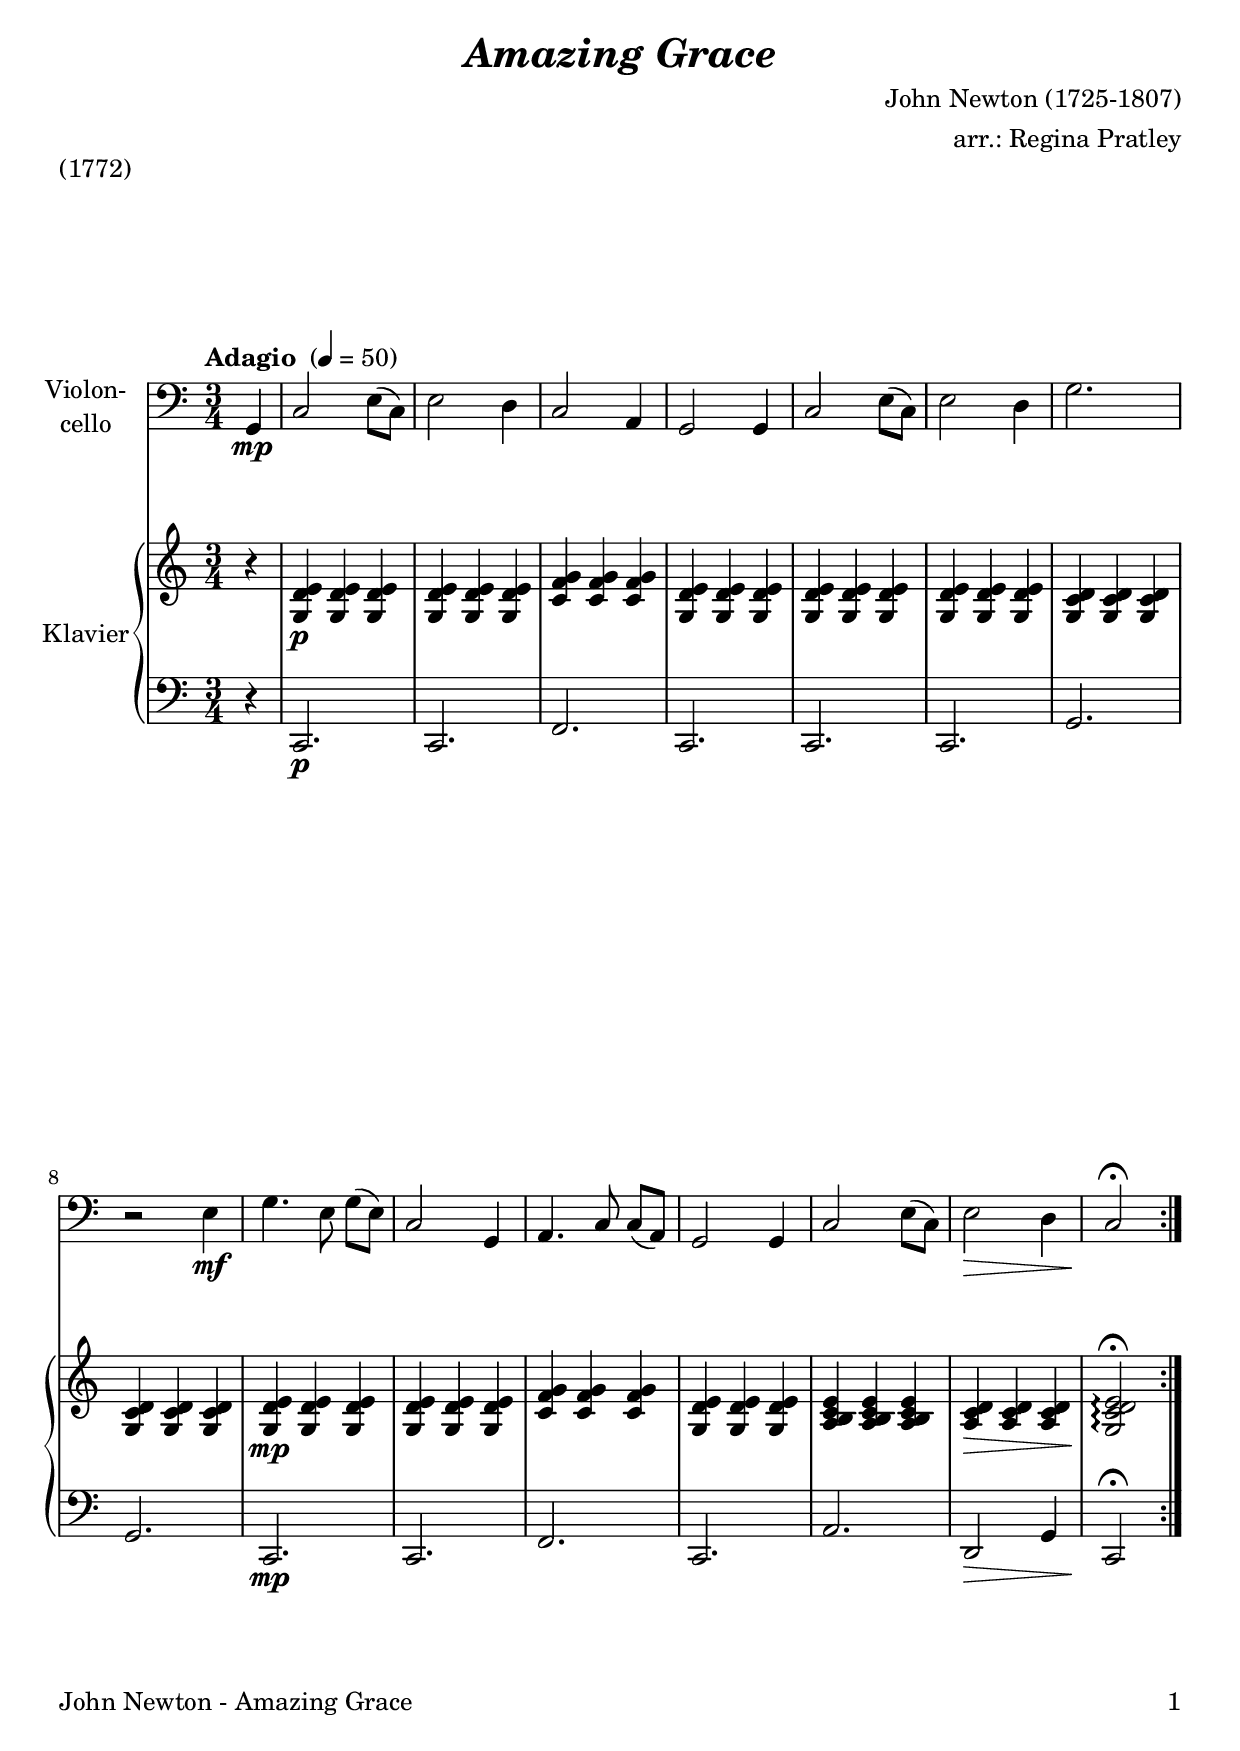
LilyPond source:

\version "2.24.1"
\include "deutsch.ly"

#(set-global-staff-size 22)

\header {
  title       = \markup \bold \italic "Amazing Grace"
  composer    = "John Newton (1725-1807)"
  arranger    = "arr.: Regina Pratley"
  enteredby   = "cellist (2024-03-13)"
  piece       = "(1772)"
}

voiceconsts = {
  \key c \major
  \time 3/4
  \clef "bass"
  \numericTimeSignature
  \compressEmptyMeasures
  % Set default beaming for all staves
  \set Timing.beamExceptions = #'()
  \set Timing.baseMoment     = #(ly:make-moment 1 4)
  \set Timing.beatStructure  = #'(1 1 1)
  \tempo "Adagio " 4=50
}

mivc = "cello"
%mikl = "church organ"
%mikl = "bright acoustic"
mikl = "harpsichord"

va = \relative c {
  \voiceconsts

  \repeat volta 2 {
    \partial 4 g4\mp
    c2 e8( c)
    e2 d4
    c2 a4

    g2 g4
    c2 e8( c)
    e2 d4
    g2.

    r2 e4\mf
    g4. e8 g( e)
    c2 g4
    a4. c8 c( a)

    g2 g4
    c2 e8( c)
    e2\> d4
    \partial 2 c2\!\fermata
  }
}

vb = \relative c' {
  \voiceconsts
  \clef "treble"

  \repeat volta 2 {
    \partial 4 r4
    <g d' e>\p <g d' e> <g d' e>
    <g d' e> <g d' e> <g d' e>
    <c f g> <c f g> <c f g>

    <g d' e> <g d' e> <g d' e>
    <g d' e> <g d' e> <g d' e>
    <g d' e> <g d' e> <g d' e>
    <g c d> <g c d> <g c d>

    <g c d> <g c d> <g c d>
    <g d' e>\mp <g d' e> <g d' e>
    <g d' e> <g d' e> <g d' e>

    <c f g> <c f g> <c f g>
    <g d' e> <g d' e> <g d' e>
    <a h c e> <a h c e> <a h c e>
    <a c d>\> <a c d> <a c d>
    \partial 2 <g c d e>2\arpeggio\!\fermata
  }
}

vc = \relative c, {
  \voiceconsts

  \repeat volta 2 {
    \partial 4 r4
    c2.\p
    c
    f

    c
    c
    c
    g'

    g
    c,\mp
    c
    f

    c
    a'
    d,2\> g4
    \partial 2 c,2\!\fermata
  }
}


music = <<
  \new Staff {
    \set Staff.midiInstrument = \mivc
    \set Staff.instrumentName = \markup \center-column { "Violon-" "cello" }
    \transpose c c { \va }
  }

  \new PianoStaff <<
    \set PianoStaff.midiInstrument = \mikl
    \set PianoStaff.instrumentName = \markup \center-column { "Klavier" }
    <<
      \new Staff {
	\transpose c c { \vb }
    }
 %    \new Dynamics \vdy
      \new Staff {
	\transpose c c { \vc }
      }
    >>  
  >>
>>

\book {
   \paper {
    print-page-number = ##t
    print-first-page-number = ##t
    ragged-last-bottom = ##f
    oddHeaderMarkup = \markup \null
    evenHeaderMarkup = \markup \null
    oddFooterMarkup = \markup {
      \fill-line {
        \if \should-print-page-number
        "John Newton - Amazing Grace" \fromproperty #'page:page-number-string
      }
    }
    evenFooterMarkup = \oddFooterMarkup
  } \score {
    \music
    \layout {}
  }

  \score {
    \unfoldRepeats \music

    \midi {
      \context {
        \Score
      }
    }
  }
}
